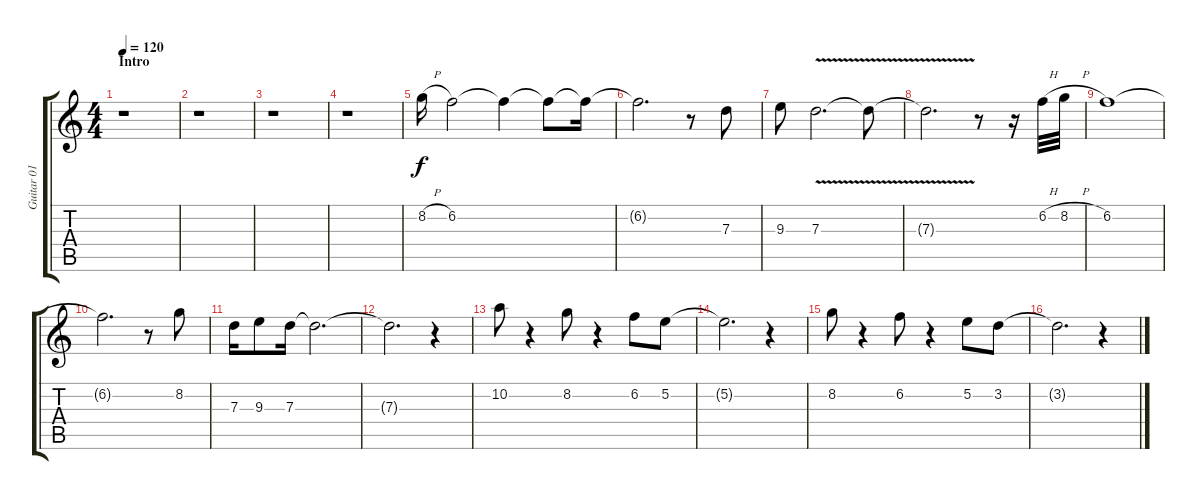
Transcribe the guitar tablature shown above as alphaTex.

\track ("Guitar 01 - Solo" "Guitar 01 ") {instrument distortionguitar}
\staff {score tabs}
\tuning (E4 B3 G3 D3 A2 E2) {hide}
\ts (4 4)
\section ("" "Intro")
\tempo 120
\clef g2
\ks c
r.1{dy f instrument distortionguitar} |
r.1 |
r.1 |
r.1 |
8.2{h}.16 6.2.2 6.2{t}.4 6.2{t}.8 6.2{t}.16 |
6.2{t}.2{d} r.8 7.3.8 |
9.3.8 7.3{v}.2{d} 7.3{v t}.8 |
7.3{v t}.2{d} r.8 r.16 6.2{h}.32 8.2{h}.32 |
6.2.1 |
6.2{t}.2{d} r.8 8.2.8 |
7.3.16 9.3.8 7.3.16 7.3{t}.2{d} |
7.3{t}.2{d} r.4 |
10.2.8 r.4 8.2.8 r.4 6.2.8 5.2.8 |
5.2{t}.2{d} r.4 |
8.2.8 r.4 6.2.8 r.4 5.2.8 3.2.8 |
3.2{t}.2{d} r.4
